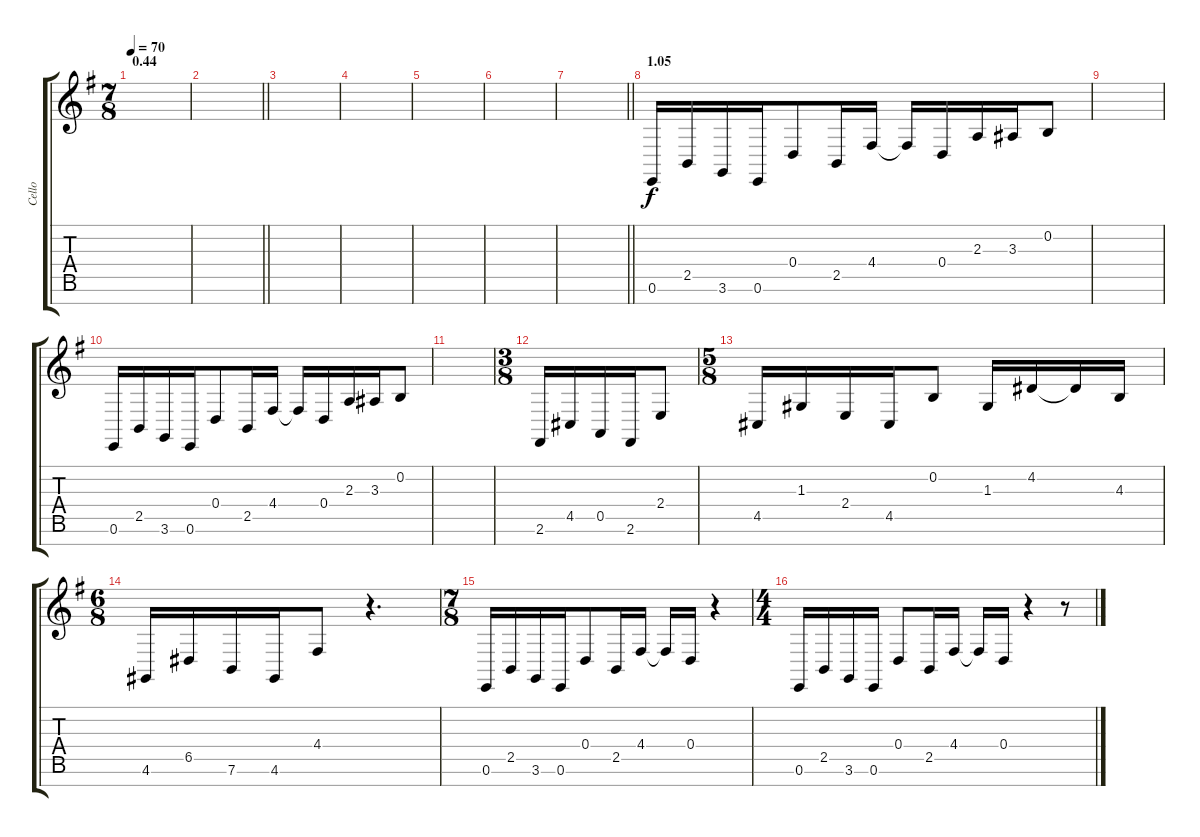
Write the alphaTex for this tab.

\track ("Cello" "Cello") {instrument cello}
\staff {score tabs}
\tuning (E4 B3 G3 D3 A2 E2 B1) {hide}
\ts (7 8)
\section ("" "0.44")
\tempo 70
\clef g2
\ks g
|
\barLineRight lightlight
|
|
|
|
|
\barLineRight lightlight
|
\section ("" "1.05")
0.6.16 2.5.16 3.6.16 0.6.16 0.4.8 2.5.16 4.4.16 4.4{t}.16 0.4.16 2.3.16 3.3.16 0.2.8 |
|
0.6.16 2.5.16 3.6.16 0.6.16 0.4.8 2.5.16 4.4.16 4.4{t}.16 0.4.16 2.3.16 3.3.16 0.2.8 |
|
\ts (3 8)
2.6.16 4.5.16 0.5.16 2.6.16 2.4.8 |
\ts (5 8)
4.5.16 1.3.16 2.4.16 4.5.16 0.2.8 1.3.16 4.2.16 4.2{t}.16 4.3.16 |
\ts (6 8)
4.6.16 6.5.16 7.6.16 4.6.16 4.4.8 r.4{d} |
\ts (7 8)
0.6.16 2.5.16 3.6.16 0.6.16 0.4.8 2.5.16 4.4.16 4.4{t}.16 0.4.16 r.4 |
\ts (4 4)
0.6.16 2.5.16 3.6.16 0.6.16 0.4.8 2.5.16 4.4.16 4.4{t}.16 0.4.16 r.4 r.8
